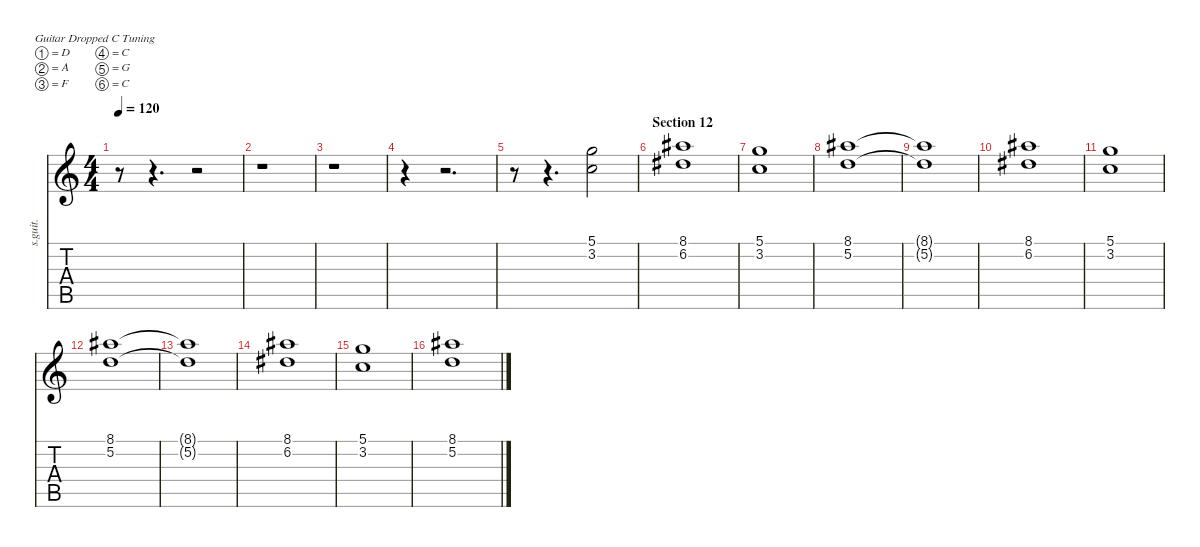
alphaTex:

\defaultSystemsLayout 4
\hideDynamics
\bracketExtendMode nobrackets
\track ("Mark Holcomb" "s.guit.") {instrument electricguitarjazz}
\staff {score tabs}
\tuning (D4 A3 F3 C3 G2 C2)
\ts (4 4)
\tempo 120
\clef g2
\ks c
r.8{dy mf} r.4{d} r.2 |
r.1 |
r.1 |
r.4 r.2{d} |
r.8 r.4{d} (5.1 3.2).2{lyrics (0 "") lyrics (1 "") lyrics (2 "") lyrics (3 "") lyrics (4 "")} |
\section ("" "Section 12")
(8.1{acc #} 6.2{acc #}).1{lyrics (0 "") lyrics (1 "") lyrics (2 "") lyrics (3 "") lyrics (4 "")} |
(5.1 3.2).1{lyrics (0 "") lyrics (1 "") lyrics (2 "") lyrics (3 "") lyrics (4 "")} |
(8.1{acc #} 5.2).1{lyrics (0 "") lyrics (1 "") lyrics (2 "") lyrics (3 "") lyrics (4 "")} |
(8.1{t acc #} 5.2{t}).1{lyrics (0 "") lyrics (1 "") lyrics (2 "") lyrics (3 "") lyrics (4 "")} |
(8.1{acc #} 6.2{acc #}).1{lyrics (0 "") lyrics (1 "") lyrics (2 "") lyrics (3 "") lyrics (4 "")} |
(5.1 3.2).1{lyrics (0 "") lyrics (1 "") lyrics (2 "") lyrics (3 "") lyrics (4 "")} |
(8.1{acc #} 5.2).1{lyrics (0 "") lyrics (1 "") lyrics (2 "") lyrics (3 "") lyrics (4 "")} |
(8.1{t acc #} 5.2{t}).1{lyrics (0 "") lyrics (1 "") lyrics (2 "") lyrics (3 "") lyrics (4 "")} |
(8.1{acc #} 6.2{acc #}).1{lyrics (0 "") lyrics (1 "") lyrics (2 "") lyrics (3 "") lyrics (4 "")} |
(5.1 3.2).1{lyrics (0 "") lyrics (1 "") lyrics (2 "") lyrics (3 "") lyrics (4 "")} |
(8.1{acc #} 5.2).1{lyrics (0 "") lyrics (1 "") lyrics (2 "") lyrics (3 "") lyrics (4 "")}
